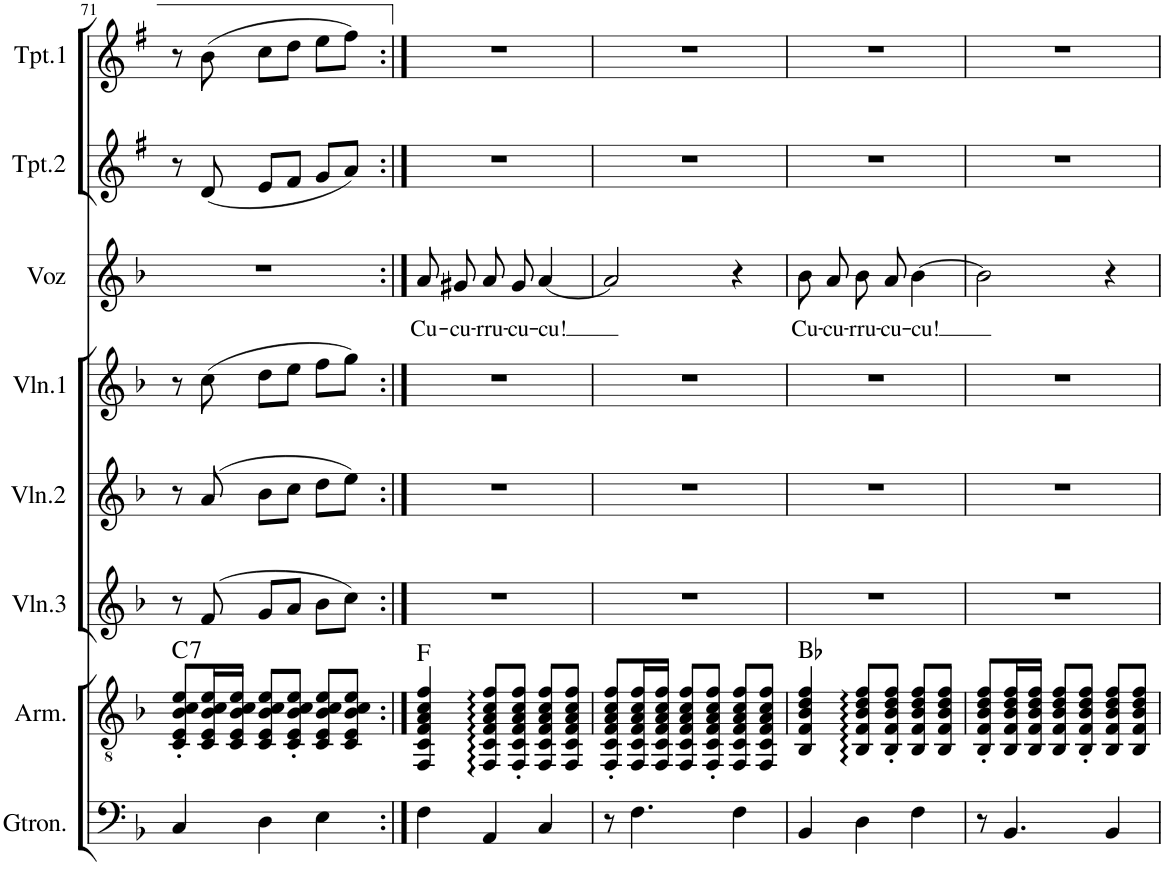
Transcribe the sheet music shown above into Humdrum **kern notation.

**kern	**kern	**harte	**kern	**kern	**kern	**kern	**text	**kern	**kern
*part8	*part7	*part7	*part6	*part5	*part4	*part3	*part3	*part2	*part1
*staff8	*staff7	*	*staff6	*staff5	*staff4	*staff3	*staff3	*staff2	*staff1
*I"Guitarrón	*I"Armonia	*	*I"Violin 3	*I"Violin 2	*I"Violin 1	*I"Voz	*	*I"Trompeta 2	*I"Trompeta 1
*	*I'Arm.	*	*I'Vln.3	*I'Vln.2	*I'Vln.1	*I'Voz	*	*I'Tpt.2	*I'Tpt.1
!!LO:PB:g=z
*clefF4	*clefGv2	*	*clefG2	*clefG2	*clefG2	*clefG2	*	*clefG2	*clefG2
*Trd7c12	*	*	*	*	*	*	*	*Trd1c2	*Trd1c2
*k[b-]	*k[b-]	*	*k[b-]	*k[b-]	*k[b-]	*k[b-]	*	*k[f#]	*k[f#]
*M3/4	*M3/4	*	*M3/4	*M3/4	*M3/4	*M3/4	*	*M3/4	*M3/4
=71	=71	=71	=71	=71	=71	=71	=71	=71	=71
!	!	!LO:H:kt=7	!	!	!	!	!	!	!
4C/	8C/' 8E/' 8B-/' 8c/' 8e/'L	C:7	8r	8r	8r	2.r	.	8r	8r
.	16C/ 16E/ 16B-/ 16c/ 16e/L	.	(8f/	(8a/	(8cc\	.	.	(8d/	(8b\
.	16C/ 16E/ 16B-/ 16c/ 16e/JJ	.	.	.	.	.	.	.	.
4D\	8C/ 8E/ 8B-/ 8c/ 8e/L	.	8g/L	8b-\L	8dd\L	.	.	8e/L	8cc\L
.	8C/' 8E/' 8B-/' 8c/' 8e/'J	.	8a/J	8cc\J	8ee\J	.	.	8f#/J	8dd\J
4E\	8C/ 8E/ 8B-/ 8c/ 8e/L	.	8b-\L	8dd\L	8ff\L	.	.	8g/L	8ee\L
.	8C/ 8E/ 8B-/ 8c/ 8e/J	.	8cc\J)	8ee\J)	8gg\J)	.	.	8a/J)	8ff#\J)
=72:|!	=72:|!	=72:|!	=72:|!	=72:|!	=72:|!	=72:|!	=72:|!	=72:|!	=72:|!
!	!	!	!	!	!	!	!LO:LY:b	!	!
4F\	4FF/ 4C/ 4F/ 4A/ 4c/ 4f/	F:maj	2.r	2.r	2.r	8a/L	Cu-	2.r	2.r
!	!	!	!	!	!	!	!LO:LY:b	!	!
.	.	.	.	.	.	8g#X/J	-cu-	.	.
!	!	!	!	!	!	!	!LO:LY:b	!	!
4AA/	8FF/ 8C/ 8F/ 8A/ 8c/ 8f/L	.	.	.	.	8a/L	-rru-	.	.
!	!	!	!	!	!	!	!LO:LY:b	!	!
.	8FF/' 8C/' 8F/' 8A/' 8c/' 8f/'J	.	.	.	.	8g#/J	-cu-	.	.
!	!	!	!	!	!	!	!LO:LY:b	!	!
4C/	8FF/ 8C/ 8F/ 8A/ 8c/ 8f/L	.	.	.	.	[4a/	-cu!	.	.
.	8FF/ 8C/ 8F/ 8A/ 8c/ 8f/J	.	.	.	.	.	.	.	.
=73	=73	=73	=73	=73	=73	=73	=73	=73	=73
8r	8FF/' 8C/' 8F/' 8A/' 8c/' 8f/'L	.	2.r	2.r	2.r	2a/]	.	2.r	2.r
4.F\	16FF/ 16C/ 16F/ 16A/ 16c/ 16f/L	.	.	.	.	.	.	.	.
.	16FF/ 16C/ 16F/ 16A/ 16c/ 16f/JJ	.	.	.	.	.	.	.	.
.	8FF/ 8C/ 8F/ 8A/ 8c/ 8f/L	.	.	.	.	.	.	.	.
.	8FF/' 8C/' 8F/' 8A/' 8c/' 8f/'J	.	.	.	.	.	.	.	.
4F\	8FF/ 8C/ 8F/ 8A/ 8c/ 8f/L	.	.	.	.	4r	.	.	.
.	8FF/ 8C/ 8F/ 8A/ 8c/ 8f/J	.	.	.	.	.	.	.	.
=74	=74	=74	=74	=74	=74	=74	=74	=74	=74
!	!	!	!	!	!	!	!LO:LY:b	!	!
4BB-/	4BB-/ 4F/ 4B-/ 4d/ 4f/	Bb:maj	2.r	2.r	2.r	8b-/L	Cu-	2.r	2.r
!	!	!	!	!	!	!	!LO:LY:b	!	!
.	.	.	.	.	.	8a/J	-cu-	.	.
!	!	!	!	!	!	!	!LO:LY:b	!	!
4D\	8BB-/ 8F/ 8B-/ 8d/ 8f/L	.	.	.	.	8b-/L	-rru-	.	.
!	!	!	!	!	!	!	!LO:LY:b	!	!
.	8BB-/' 8F/' 8B-/' 8d/' 8f/'J	.	.	.	.	8a/J	-cu-	.	.
!	!	!	!	!	!	!	!LO:LY:b	!	!
4F\	8BB-/ 8F/ 8B-/ 8d/ 8f/L	.	.	.	.	[4b-\	-cu!	.	.
.	8BB-/ 8F/ 8B-/ 8d/ 8f/J	.	.	.	.	.	.	.	.
=75	=75	=75	=75	=75	=75	=75	=75	=75	=75
8r	8BB-/' 8F/' 8B-/' 8d/' 8f/'L	.	2.r	2.r	2.r	2b-\]	.	2.r	2.r
4.BB-/	16BB-/ 16F/ 16B-/ 16d/ 16f/L	.	.	.	.	.	.	.	.
.	16BB-/ 16F/ 16B-/ 16d/ 16f/JJ	.	.	.	.	.	.	.	.
.	8BB-/ 8F/ 8B-/ 8d/ 8f/L	.	.	.	.	.	.	.	.
.	8BB-/' 8F/' 8B-/' 8d/' 8f/'J	.	.	.	.	.	.	.	.
4BB-/	8BB-/ 8F/ 8B-/ 8d/ 8f/L	.	.	.	.	4r	.	.	.
.	8BB-/ 8F/ 8B-/ 8d/ 8f/J	.	.	.	.	.	.	.	.
=	=	=	=	=	=	=	=	=	=
*-	*-	*-	*-	*-	*-	*-	*-	*-	*-
